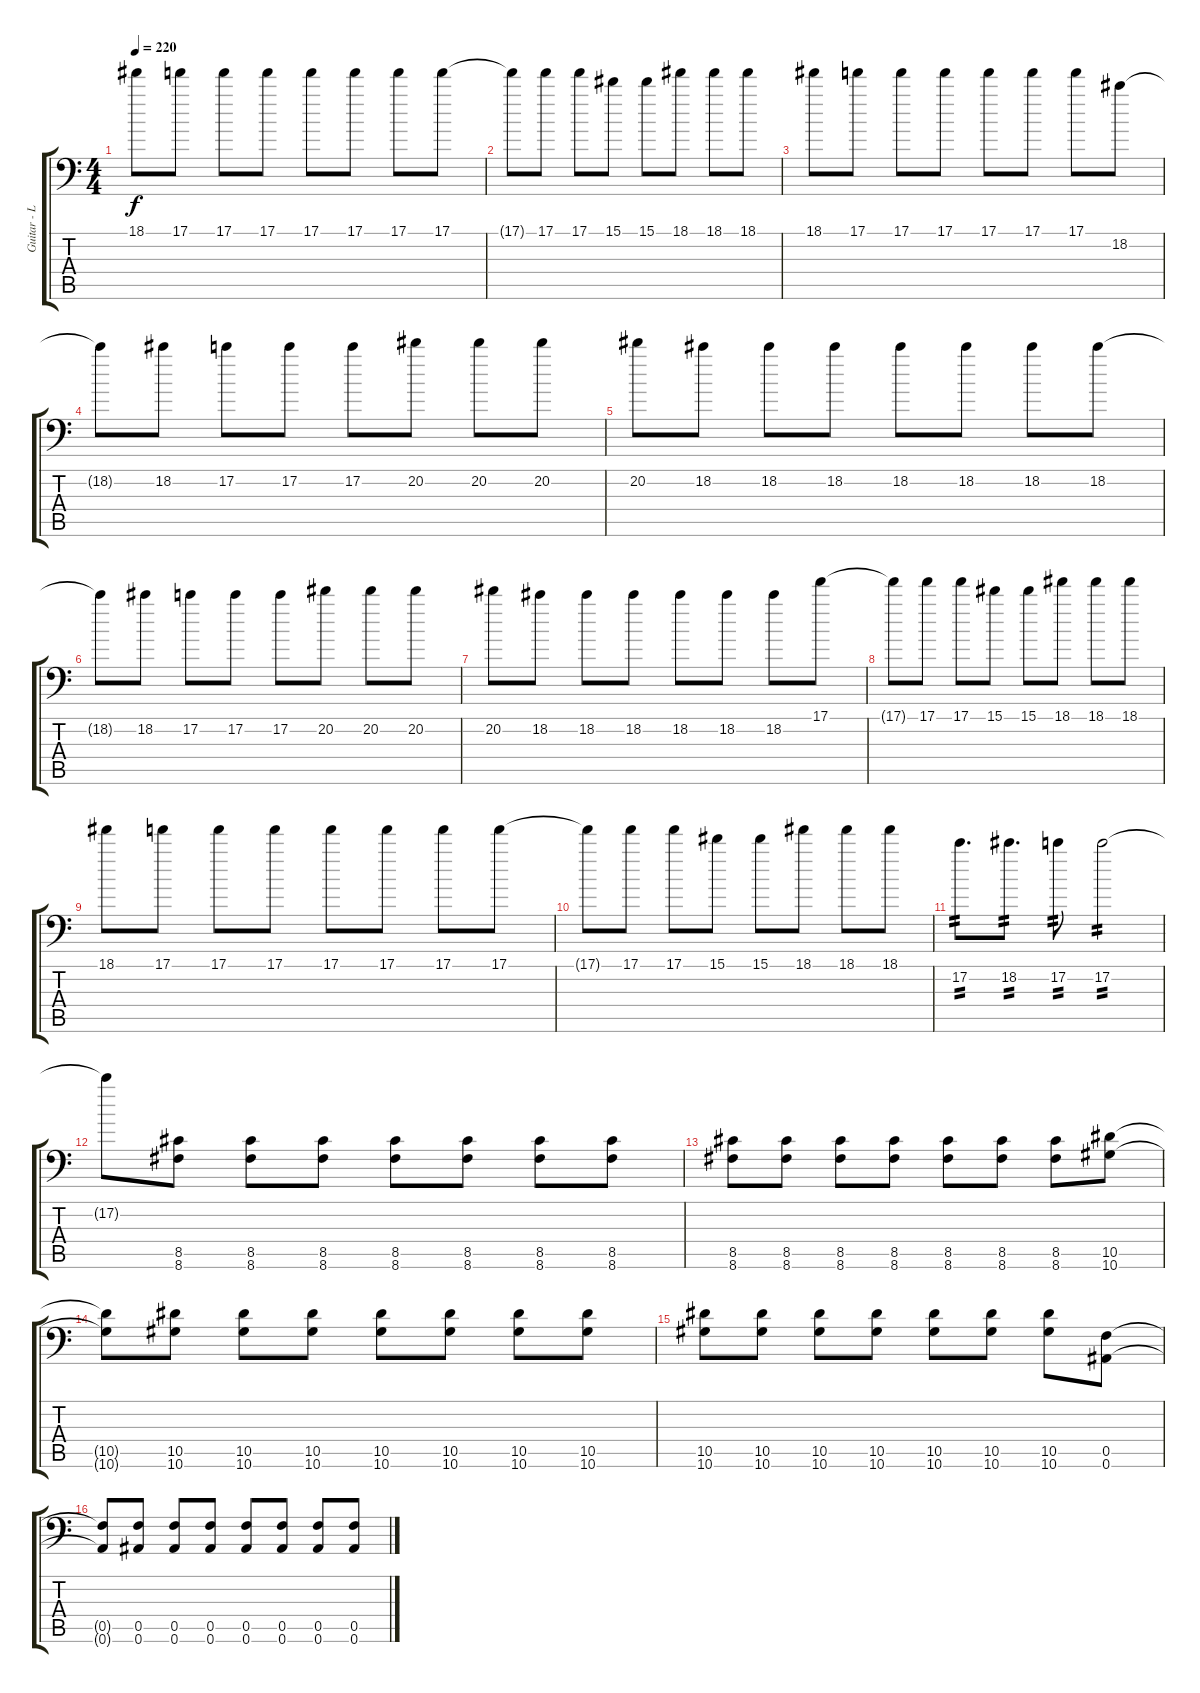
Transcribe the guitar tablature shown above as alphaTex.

\track ("Guitar - Left" "Guitar - L") {instrument distortionguitar}
\staff {score tabs}
\tuning (C4 G3 Eb3 Bb2 F2 Bb1) {hide}
\ts (4 4)
\tempo 220
\clef f4
\ks c
18.1.8{dy f} 17.1.8 17.1.8 17.1.8 17.1.8 17.1.8 17.1.8 17.1.8 |
17.1{t}.8 17.1.8 17.1.8 15.1.8 15.1.8 18.1.8 18.1.8 18.1.8 |
18.1.8 17.1.8 17.1.8 17.1.8 17.1.8 17.1.8 17.1.8 18.2.8 |
18.2{t}.8 18.2.8 17.2.8 17.2.8 17.2.8 20.2.8 20.2.8 20.2.8 |
20.2.8 18.2.8 18.2.8 18.2.8 18.2.8 18.2.8 18.2.8 18.2.8 |
18.2{t}.8 18.2.8 17.2.8 17.2.8 17.2.8 20.2.8 20.2.8 20.2.8 |
20.2.8 18.2.8 18.2.8 18.2.8 18.2.8 18.2.8 18.2.8 17.1.8 |
17.1{t}.8 17.1.8 17.1.8 15.1.8 15.1.8 18.1.8 18.1.8 18.1.8 |
18.1.8 17.1.8 17.1.8 17.1.8 17.1.8 17.1.8 17.1.8 17.1.8 |
17.1{t}.8 17.1.8 17.1.8 15.1.8 15.1.8 18.1.8 18.1.8 18.1.8 |
17.2.8{d tp 2} 18.2.8{d tp 2} 17.2.8{tp 2} 17.2.2{tp 2} |
17.2{t}.8 (8.5 8.6).8 (8.5 8.6).8 (8.5 8.6).8 (8.5 8.6).8 (8.5 8.6).8 (8.5 8.6).8 (8.5 8.6).8 |
(8.5 8.6).8 (8.5 8.6).8 (8.5 8.6).8 (8.5 8.6).8 (8.5 8.6).8 (8.5 8.6).8 (8.5 8.6).8 (10.5 10.6).8 |
(10.5{t} 10.6{t}).8 (10.5 10.6).8 (10.5 10.6).8 (10.5 10.6).8 (10.5 10.6).8 (10.5 10.6).8 (10.5 10.6).8 (10.5 10.6).8 |
(10.5 10.6).8 (10.5 10.6).8 (10.5 10.6).8 (10.5 10.6).8 (10.5 10.6).8 (10.5 10.6).8 (10.5 10.6).8 (0.5 0.6).8 |
(0.5{t} 0.6{t}).8 (0.5 0.6).8 (0.5 0.6).8 (0.5 0.6).8 (0.5 0.6).8 (0.5 0.6).8 (0.5 0.6).8 (0.5 0.6).8
